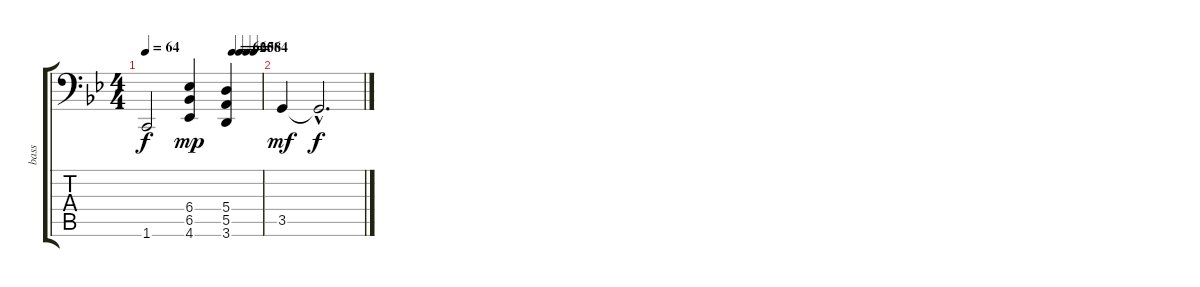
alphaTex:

\track ("bass" "bass") {instrument electricbassfinger}
\staff {score tabs}
\tuning (C3 G2 D2 A1 E1 B0) {hide}
\ts (4 4)
\tempo 64
\tempo (62 0.75)
\tempo (60 0.8125)
\tempo (58 0.875)
\tempo (64 0.9375)
\clef f4
\ks gminor
1.6{t}.2{dy f} (6.4 6.5 4.6).4{dy mp} (5.4 5.5 3.6).4 |
3.5.4{dy mf} 3.5{hac t}.2{d dy f}
